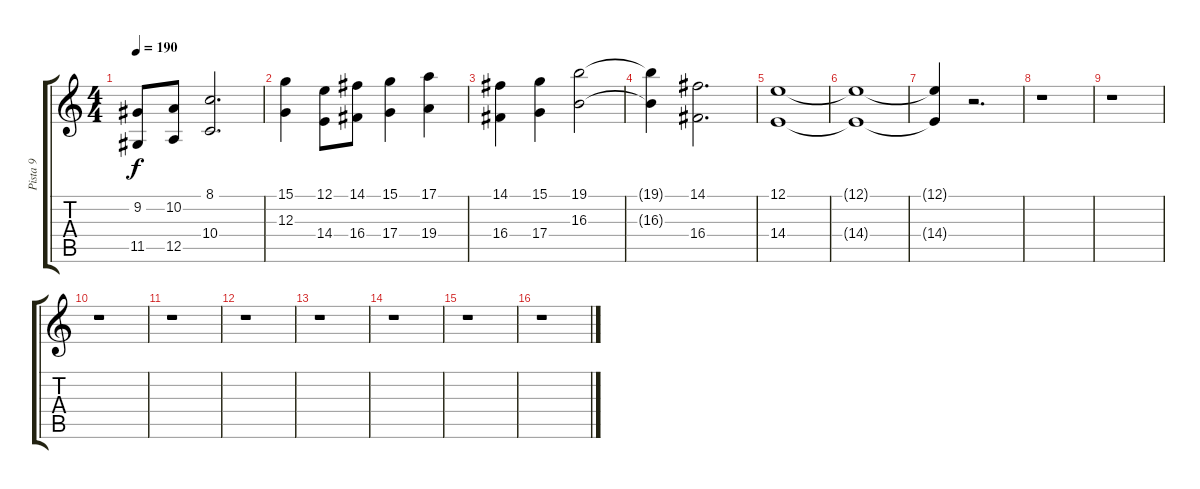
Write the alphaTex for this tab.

\track ("Pista 9" "Pista 9") {instrument choiraahs}
\staff {score tabs}
\tuning (E4 B3 G3 D3 A2 E2) {hide}
\ts (4 4)
\tempo 190
\clef g2
\ks c
(9.2 11.5).8{dy f} (10.2 12.5).8 (8.1 10.4).2{d} |
(15.1 12.3).4 (12.1 14.4).8 (14.1 16.4).8 (15.1 17.4).4 (17.1 19.4).4 |
(14.1 16.4).4 (15.1 17.4).4 (19.1 16.3).2 |
(19.1{t} 16.3{t}).4 (14.1 16.4).2{d} |
(12.1 14.4).1 |
(12.1{t} 14.4{t}).1 |
(12.1{t} 14.4{t}).4 r.2{d} |
r.1 |
r.1 |
r.1 |
r.1 |
r.1 |
r.1 |
r.1 |
r.1 |
r.1
